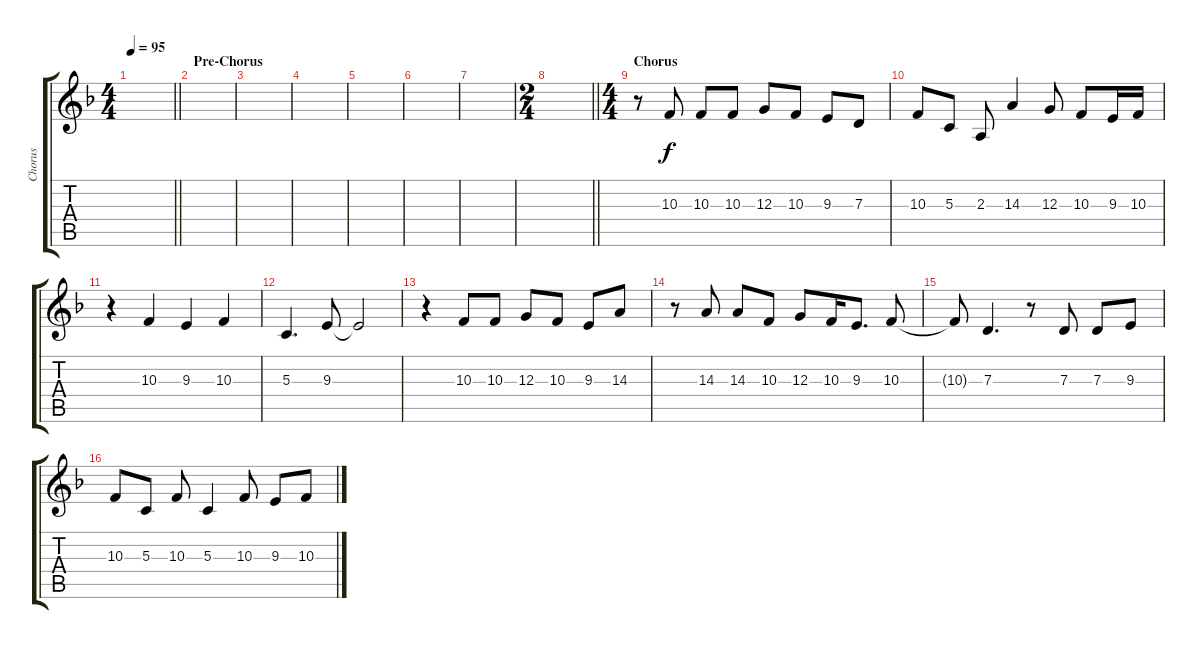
\track ("Chorus" "Chorus") {instrument fx5brightness}
\staff {score tabs}
\tuning (E4 B3 G3 D3 A2 E2) {hide}
\ts (4 4)
\tempo 95
\clef g2
\barLineRight lightlight
\ks f
|
\section ("" "Pre-Chorus")
|
|
|
|
|
|
\ts (2 4)
\barLineRight lightlight
|
\ts (4 4)
\section ("" "Chorus")
r.8 10.3.8 10.3.8 10.3.8 12.3.8 10.3.8 9.3.8 7.3.8 |
10.3.8 5.3.8 2.3.8 14.3.4 12.3.8 10.3.8 9.3.16 10.3.16 |
r.4 10.3.4 9.3.4 10.3.4 |
5.3.4{d} 9.3.8 9.3{t}.2 |
r.4 10.3.8 10.3.8 12.3.8 10.3.8 9.3.8 14.3.8 |
r.8 14.3.8 14.3.8 10.3.8 12.3.8 10.3.16 9.3.8{d} 10.3.8 |
10.3{t}.8 7.3.4{d} r.8 7.3.8 7.3.8 9.3.8 |
10.3.8 5.3.8 10.3.8 5.3.4 10.3.8 9.3.8 10.3.8
